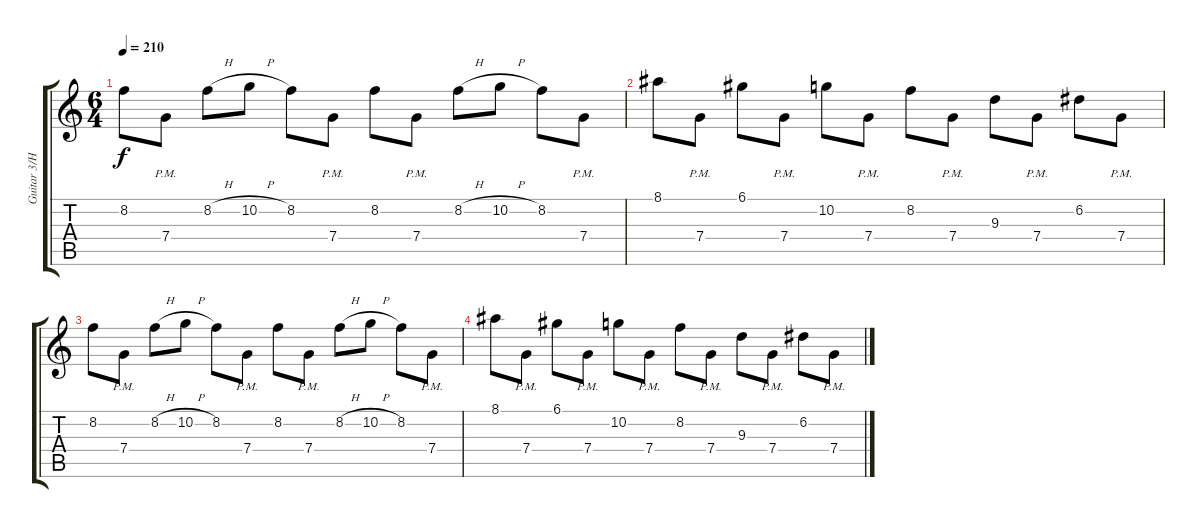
\track ("Guitar 3/Harmony" "Guitar 3/H") {instrument distortionguitar}
\staff {score tabs}
\tuning (D4 A3 F3 C3 G2 C2) {hide}
\ts (6 4)
\tempo 210
\clef g2
\ks c
8.2.8{dy f} 7.4{pm}.8 8.2{h}.8 10.2{h}.8 8.2.8 7.4{pm}.8 8.2.8 7.4{pm}.8 8.2{h}.8 10.2{h}.8 8.2.8 7.4{pm}.8 |
8.1.8 7.4{pm}.8 6.1.8 7.4{pm}.8 10.2.8 7.4{pm}.8 8.2.8 7.4{pm}.8 9.3.8 7.4{pm}.8 6.2.8 7.4{pm}.8 |
8.2.8 7.4{pm}.8 8.2{h}.8 10.2{h}.8 8.2.8 7.4{pm}.8 8.2.8 7.4{pm}.8 8.2{h}.8 10.2{h}.8 8.2.8 7.4{pm}.8 |
8.1.8 7.4{pm}.8 6.1.8 7.4{pm}.8 10.2.8 7.4{pm}.8 8.2.8 7.4{pm}.8 9.3.8 7.4{pm}.8 6.2.8 7.4{pm}.8
